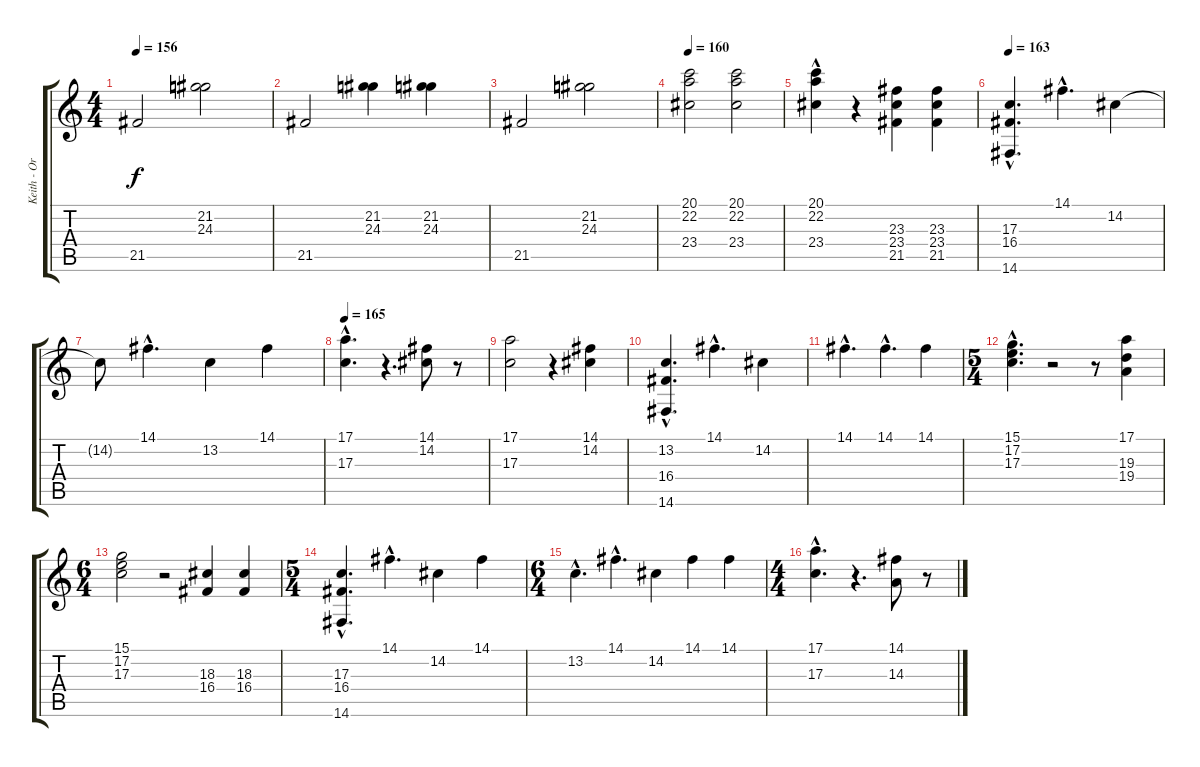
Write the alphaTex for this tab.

\track ("Keith - Organ LH" "Keith - Or") {instrument rockorgan}
\staff {score tabs}
\tuning (E4 B3 G3 D3 A2 E2) {hide}
\ts (4 4)
\tempo 156
\clef g2
\ks c
21.5.2{dy f} (21.2 24.3).2 |
21.5.2 (21.2 24.3).4 (21.2 24.3).4 |
21.5.2 (21.2 24.3).2 |
\tempo 161
\tempo 160
(20.1 22.2 23.4).2 (20.1 22.2 23.4).2 |
(20.1{hac} 22.2 23.4).4 r.4 (23.3 23.4 21.5).4 (23.3 23.4 21.5).4 |
\tempo 163
(17.3{hac} 16.4 14.6).4{d} 14.1{hac}.4{d} 14.2.4 |
14.2{t}.8 14.1{hac}.4{d} 13.2.4 14.1.4 |
\tempo 166
\tempo 165
(17.1{hac} 17.3{hac}).4{d} r.4{d} (14.1 14.2).8 r.8 |
(17.1 17.3).2 r.4 (14.1 14.2).4 |
(13.2{hac} 16.4 14.6).4{d} 14.1{hac}.4{d} 14.2.4 |
14.1{hac}.4{d} 14.1{hac}.4{d} 14.1.4 |
\ts (5 4)
(15.1{hac} 17.2{hac} 17.3{hac}).4{d} r.2 r.8 (17.1 19.3 19.4).4 |
\ts (6 4)
(15.1 17.2 17.3).2 r.2 (18.3 16.4).4 (18.3 16.4).4 |
\ts (5 4)
(17.3{hac} 16.4 14.6).4{d} 14.1{hac}.4{d} 14.2.4 14.1.4 |
\ts (6 4)
13.2{hac}.4{d} 14.1{hac}.4{d} 14.2.4 14.1.4 14.1.4 |
\ts (4 4)
(17.1{hac} 17.3{hac}).4{d} r.4{d} (14.1 14.3).8 r.8
